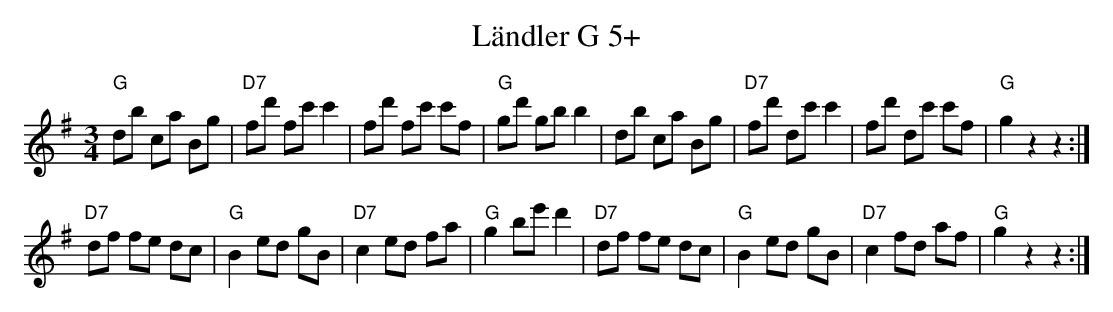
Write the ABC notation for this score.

X:1
T:Ländler G 5+
M:3/4
L:1/8
K:Gmaj
"G"db ca Bg | "D7"fd' fc' c'2 | fd' fc' c'f | "G"gd' gb b2 | \
db ca Bg | "D7"fd' dc' c'2 | fd' dc' c'f | "G"g2 z2 z2 :|
"D7"df fe dc | "G"B2 ed gB | "D7"c2 ed fa | "G"g2 be' d'2 | \
"D7"df fe dc | "G"B2 ed gB | "D7"c2 fd af | "G"g2 z2 z2 :|
